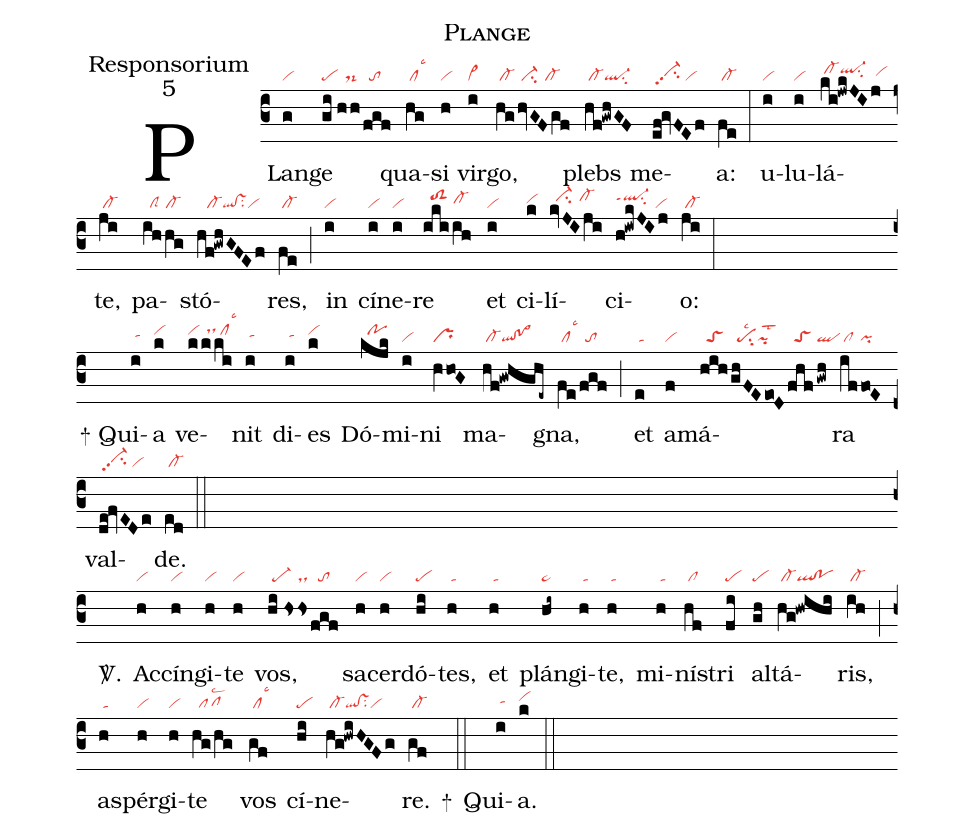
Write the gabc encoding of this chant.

name:Plange;
office-part:Responsorium;
mode:5;
nabc-lines:1;
%%
(c3)
PLan(g|vi)ge(gi//hh/fgf|pe//ds-///to)
qua(hg|/cllsc3)si(h|vi) vir(i|vi>)go,(hg/hvGFgf|/cl-//ci-//cl-)
plebs(hf!gwhGF|/cl-ql-su2) me(ef!gvFEf|/vi-hhpp2su2/vi)a:(fe|/cl-) (:)
u(i|vi)lu(i|vi)lá(ki!jwkJIj|/cl-hiql-hisu2vihh)te,(ji|/cl-) pa(ihhg|//clS//cl-)stó(hf!gwhGFEf|///cl-ql!vssu2vi)res,(fe|/cl-) (;)
in(i|vi) cí(i|vi)ne(i|vi)re(ikiih|//toS2hi/cl-hh) et(i|vi) ci(k|vihh)lí(kvJI/ji|//ci-hi//cl-hi)ci(h!iwkJIj|ql-hippt1su2/vi)o:(ji|/cl-) (:Z)
+ Qui(i|/tahh)a(k|vihi) ve(kkki|vihi//dshj/clhilsc3)nit(i|/tahh) di(i|/tahh)es(k|vihi) Dó(kjk|//pohi)mi(i|vi)ni(hVho!G|pr) ma(hf!gwhghe~|/cl-ql!po>)gna,(fe/fgf|/cllsc3//to) (;)
et(e|/ta) a(f|vi)má(hih|//toS|/ghFEeo!D|//pesu2lsc2pilst2|/fhf|//toS|!gwh|ql)ra(iffo!E|/cl//pi) val(de!fvEDe|/vi-hhpp2su2/vi)de.(ed|/cl-) (::Z)
<sp>V/</sp>.() Ac(h|vi)cín(h|vi)gi(h|vi)te(h|vi) vos,(hi//hshs/fgf|/pe-//ds///to) sa(h|vi)cer(h|vi)dó(hi|pe)tes,(h|/ta)
et(h|/ta) plán(hi~|pe~)gi(h|/ta)te,(h|/ta) mi(h|/ta)ní(hf|/cl)stri(fi|pe) al(gh|pe)tá(hg!hwihi|/cl-ql!po)ris,(ih|/cl-) (;)
a(h|/ta)spér(h|vi)gi(h|vi)te(hg/hg|//pflsc2) vos(gf|/cllsc3) cí(hi|pe)ne(hg!hwiHGFg|/cl-ql!vssu2vi)re.(gf|/cl-) +(::)
Qui(i|/tahh)a.(k|vihi) (::)
